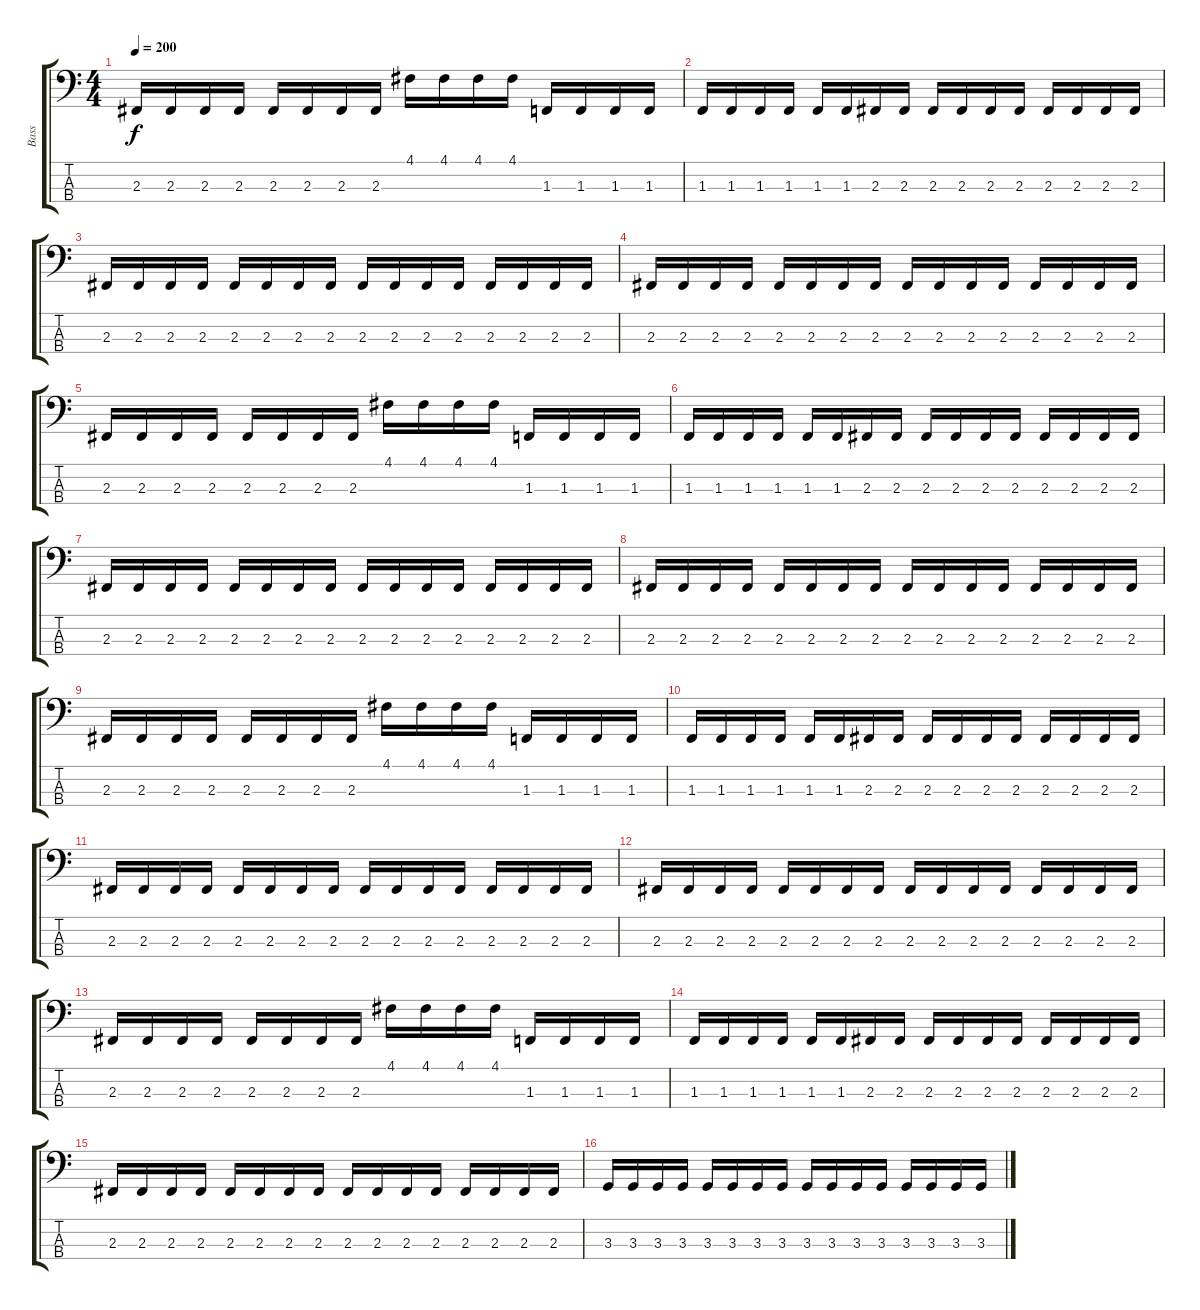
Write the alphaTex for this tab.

\track ("Bass" "Bass") {instrument electricbasspick}
\staff {score tabs}
\tuning (D2 A1 E1 B0) {hide}
\ts (4 4)
\tempo 200
\clef f4
\ks c
2.3.16{dy f} 2.3.16 2.3.16 2.3.16 2.3.16 2.3.16 2.3.16 2.3.16 4.1.16 4.1.16 4.1.16 4.1.16 1.3.16 1.3.16 1.3.16 1.3.16 |
1.3.16 1.3.16 1.3.16 1.3.16 1.3.16 1.3.16 2.3.16 2.3.16 2.3.16 2.3.16 2.3.16 2.3.16 2.3.16 2.3.16 2.3.16 2.3.16 |
2.3.16 2.3.16 2.3.16 2.3.16 2.3.16 2.3.16 2.3.16 2.3.16 2.3.16 2.3.16 2.3.16 2.3.16 2.3.16 2.3.16 2.3.16 2.3.16 |
2.3.16 2.3.16 2.3.16 2.3.16 2.3.16 2.3.16 2.3.16 2.3.16 2.3.16 2.3.16 2.3.16 2.3.16 2.3.16 2.3.16 2.3.16 2.3.16 |
2.3.16 2.3.16 2.3.16 2.3.16 2.3.16 2.3.16 2.3.16 2.3.16 4.1.16 4.1.16 4.1.16 4.1.16 1.3.16 1.3.16 1.3.16 1.3.16 |
1.3.16 1.3.16 1.3.16 1.3.16 1.3.16 1.3.16 2.3.16 2.3.16 2.3.16 2.3.16 2.3.16 2.3.16 2.3.16 2.3.16 2.3.16 2.3.16 |
2.3.16 2.3.16 2.3.16 2.3.16 2.3.16 2.3.16 2.3.16 2.3.16 2.3.16 2.3.16 2.3.16 2.3.16 2.3.16 2.3.16 2.3.16 2.3.16 |
2.3.16 2.3.16 2.3.16 2.3.16 2.3.16 2.3.16 2.3.16 2.3.16 2.3.16 2.3.16 2.3.16 2.3.16 2.3.16 2.3.16 2.3.16 2.3.16 |
2.3.16 2.3.16 2.3.16 2.3.16 2.3.16 2.3.16 2.3.16 2.3.16 4.1.16 4.1.16 4.1.16 4.1.16 1.3.16 1.3.16 1.3.16 1.3.16 |
1.3.16 1.3.16 1.3.16 1.3.16 1.3.16 1.3.16 2.3.16 2.3.16 2.3.16 2.3.16 2.3.16 2.3.16 2.3.16 2.3.16 2.3.16 2.3.16 |
2.3.16 2.3.16 2.3.16 2.3.16 2.3.16 2.3.16 2.3.16 2.3.16 2.3.16 2.3.16 2.3.16 2.3.16 2.3.16 2.3.16 2.3.16 2.3.16 |
2.3.16 2.3.16 2.3.16 2.3.16 2.3.16 2.3.16 2.3.16 2.3.16 2.3.16 2.3.16 2.3.16 2.3.16 2.3.16 2.3.16 2.3.16 2.3.16 |
2.3.16 2.3.16 2.3.16 2.3.16 2.3.16 2.3.16 2.3.16 2.3.16 4.1.16 4.1.16 4.1.16 4.1.16 1.3.16 1.3.16 1.3.16 1.3.16 |
1.3.16 1.3.16 1.3.16 1.3.16 1.3.16 1.3.16 2.3.16 2.3.16 2.3.16 2.3.16 2.3.16 2.3.16 2.3.16 2.3.16 2.3.16 2.3.16 |
2.3.16 2.3.16 2.3.16 2.3.16 2.3.16 2.3.16 2.3.16 2.3.16 2.3.16 2.3.16 2.3.16 2.3.16 2.3.16 2.3.16 2.3.16 2.3.16 |
3.3.16 3.3.16 3.3.16 3.3.16 3.3.16 3.3.16 3.3.16 3.3.16 3.3.16 3.3.16 3.3.16 3.3.16 3.3.16 3.3.16 3.3.16 3.3.16
